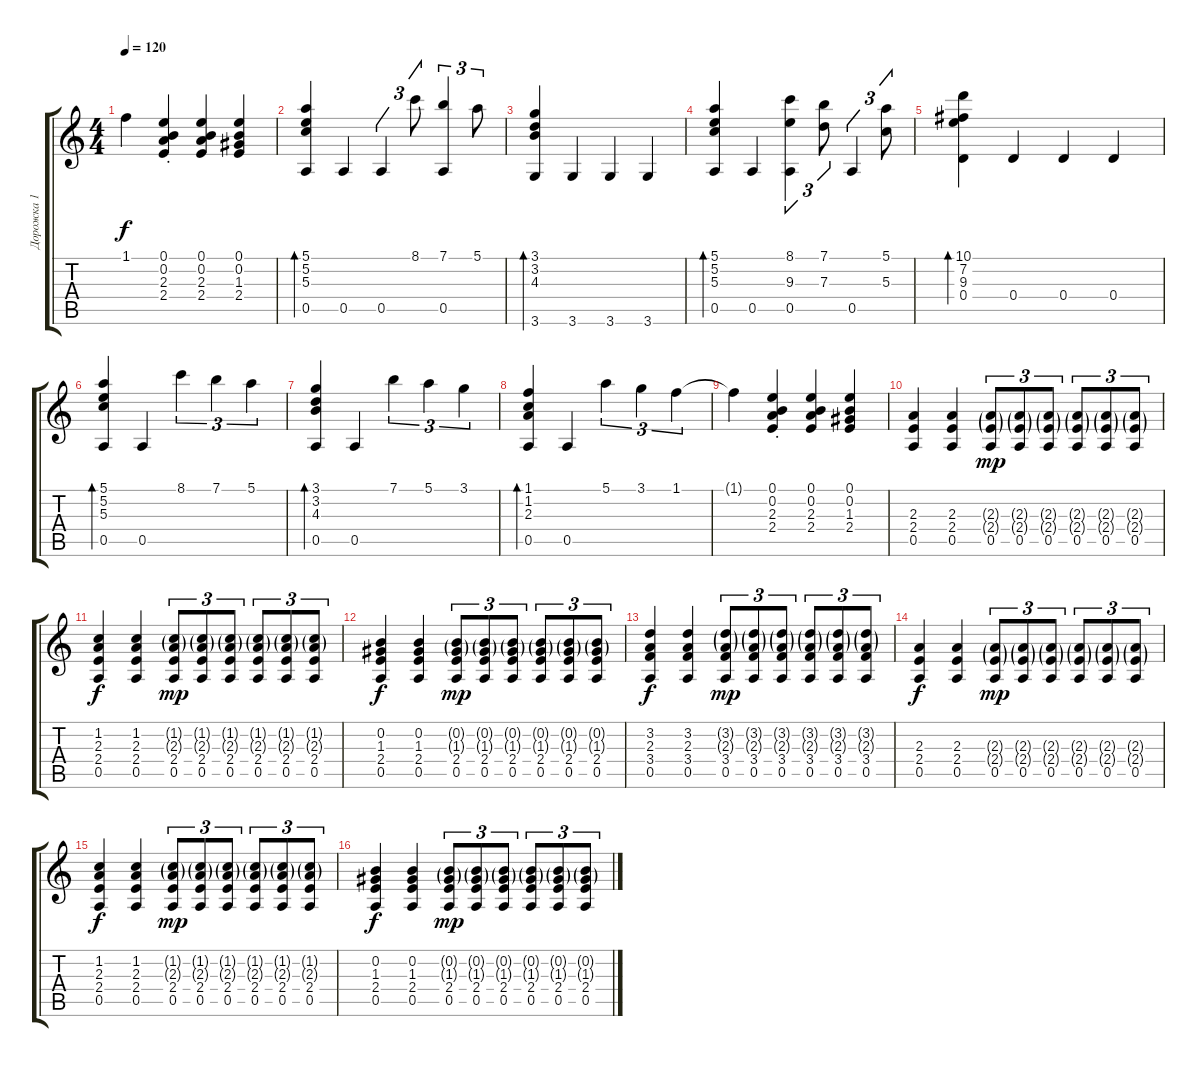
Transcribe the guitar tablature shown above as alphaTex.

\track ("Дорожка 1" "Дорожка 1") {instrument acousticguitarnylon}
\staff {score tabs}
\tuning (E4 B3 G3 D3 A2 E2) {hide}
\ts (4 4)
\tempo 120
\clef g2
\ks c
1.1{t}.4{dy f} (0.1{st} 0.2{st} 2.3{st} 2.4{st}).4 (0.1 0.2 2.3 2.4).4 (0.1 0.2 1.3 2.4).4 |
(5.1 5.2 5.3 0.5).4{bd 60} 0.5.4 0.5.4{tu (3 2)} 8.1.8{tu (3 2)} (7.1 0.5).4{tu (3 2)} 5.1.8{tu (3 2)} |
(3.1 3.2 4.3 3.6).4{bd 60} 3.6.4 3.6.4 3.6.4 |
(5.1 5.2 5.3 0.5).4{bd 60} 0.5.4 (8.1 9.3 0.5).4{tu (3 2)} (7.1 7.3).8{tu (3 2)} 0.5.4{tu (3 2)} (5.1 5.3).8{tu (3 2)} |
(10.1 7.2 9.3 0.4).4{bd 60} 0.4.4 0.4.4 0.4.4 |
(5.1 5.2 5.3 0.5).4{bd 60} 0.5.4 8.1.4{tu (3 2)} 7.1.4{tu (3 2)} 5.1.4{tu (3 2)} |
(3.1 3.2 4.3 0.5).4{bd 60} 0.5.4 7.1.4{tu (3 2)} 5.1.4{tu (3 2)} 3.1.4{tu (3 2)} |
(1.1 1.2 2.3 0.5).4{bd 60} 0.5.4 5.1.4{tu (3 2)} 3.1.4{tu (3 2)} 1.1.4{tu (3 2)} |
1.1{t}.4 (0.1{st} 0.2{st} 2.3{st} 2.4{st}).4 (0.1 0.2 2.3 2.4).4 (0.1 0.2 1.3 2.4).4 |
(2.3 2.4 0.5).4 (2.3 2.4 0.5).4 (2.3{g} 2.4{g} 0.5).8{tu (3 2) dy mp} (2.3{g} 2.4{g} 0.5).8{tu (3 2)} (2.3{g} 2.4{g} 0.5).8{tu (3 2)} (2.3{g} 2.4{g} 0.5).8{tu (3 2)} (2.3{g} 2.4{g} 0.5).8{tu (3 2)} (2.3{g} 2.4{g} 0.5).8{tu (3 2)} |
(1.2 2.3 2.4 0.5).4{dy f} (1.2 2.3 2.4 0.5).4 (1.2{g} 2.3{g} 2.4 0.5).8{tu (3 2) dy mp} (1.2{g} 2.3{g} 2.4 0.5).8{tu (3 2)} (1.2{g} 2.3{g} 2.4 0.5).8{tu (3 2)} (1.2{g} 2.3{g} 2.4 0.5).8{tu (3 2)} (1.2{g} 2.3{g} 2.4 0.5).8{tu (3 2)} (1.2{g} 2.3{g} 2.4 0.5).8{tu (3 2)} |
(0.2 1.3 2.4 0.5).4{dy f} (0.2 1.3 2.4 0.5).4 (0.2{g} 1.3{g} 2.4 0.5).8{tu (3 2) dy mp} (0.2{g} 1.3{g} 2.4 0.5).8{tu (3 2)} (0.2{g} 1.3{g} 2.4 0.5).8{tu (3 2)} (0.2{g} 1.3{g} 2.4 0.5).8{tu (3 2)} (0.2{g} 1.3{g} 2.4 0.5).8{tu (3 2)} (0.2{g} 1.3{g} 2.4 0.5).8{tu (3 2)} |
(3.2 2.3 3.4 0.5).4{dy f} (3.2 2.3 3.4 0.5).4 (3.2{g} 2.3{g} 3.4 0.5).8{tu (3 2) dy mp} (3.2{g} 2.3{g} 3.4 0.5).8{tu (3 2)} (3.2{g} 2.3{g} 3.4 0.5).8{tu (3 2)} (3.2{g} 2.3{g} 3.4 0.5).8{tu (3 2)} (3.2{g} 2.3{g} 3.4 0.5).8{tu (3 2)} (3.2{g} 2.3{g} 3.4 0.5).8{tu (3 2)} |
(2.3 2.4 0.5).4{dy f} (2.3 2.4 0.5).4 (2.3{g} 2.4{g} 0.5).8{tu (3 2) dy mp} (2.3{g} 2.4{g} 0.5).8{tu (3 2)} (2.3{g} 2.4{g} 0.5).8{tu (3 2)} (2.3{g} 2.4{g} 0.5).8{tu (3 2)} (2.3{g} 2.4{g} 0.5).8{tu (3 2)} (2.3{g} 2.4{g} 0.5).8{tu (3 2)} |
(1.2 2.3 2.4 0.5).4{dy f} (1.2 2.3 2.4 0.5).4 (1.2{g} 2.3{g} 2.4 0.5).8{tu (3 2) dy mp} (1.2{g} 2.3{g} 2.4 0.5).8{tu (3 2)} (1.2{g} 2.3{g} 2.4 0.5).8{tu (3 2)} (1.2{g} 2.3{g} 2.4 0.5).8{tu (3 2)} (1.2{g} 2.3{g} 2.4 0.5).8{tu (3 2)} (1.2{g} 2.3{g} 2.4 0.5).8{tu (3 2)} |
(0.2 1.3 2.4 0.5).4{dy f} (0.2 1.3 2.4 0.5).4 (0.2{g} 1.3{g} 2.4 0.5).8{tu (3 2) dy mp} (0.2{g} 1.3{g} 2.4 0.5).8{tu (3 2)} (0.2{g} 1.3{g} 2.4 0.5).8{tu (3 2)} (0.2{g} 1.3{g} 2.4 0.5).8{tu (3 2)} (0.2{g} 1.3{g} 2.4 0.5).8{tu (3 2)} (0.2{g} 1.3{g} 2.4 0.5).8{tu (3 2)}
